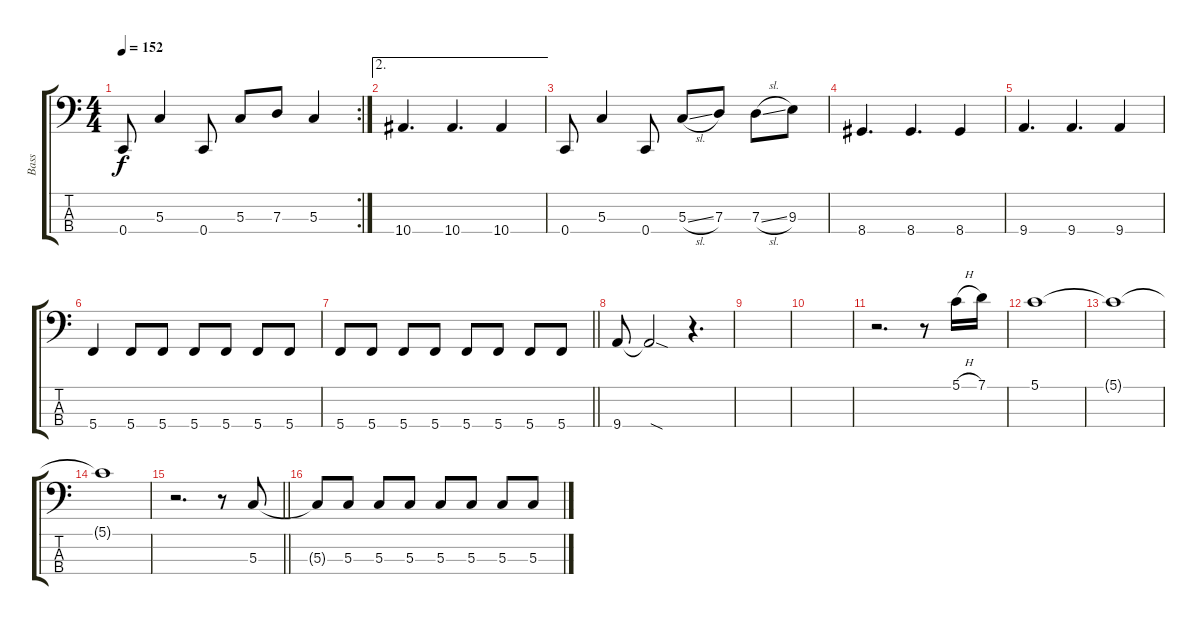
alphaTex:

\track ("Bass" "Bass") {instrument electricbassfinger}
\staff {score tabs}
\tuning (G2 C2 G1 C1) {hide}
\rc 2
\ts (4 4)
\tempo 152
\clef f4
\ks c
0.4.8{dy f} 5.3.4 0.4.8 5.3.8 7.3.8 5.3.4 |
\ae 2
10.4.4{d} 10.4.4{d} 10.4.4 |
0.4.8 5.3.4 0.4.8 5.3{sl}.8 7.3.8 7.3{sl}.8 9.3.8 |
8.4.4{d} 8.4.4{d} 8.4.4 |
9.4.4{d} 9.4.4{d} 9.4.4 |
5.4.4 5.4.8 5.4.8 5.4.8 5.4.8 5.4.8 5.4.8 |
\barLineRight lightlight
5.4.8 5.4.8 5.4.8 5.4.8 5.4.8 5.4.8 5.4.8 5.4.8 |
9.4.8 9.4{sod t}.2 r.4{d} |
|
|
r.2{d} r.8 5.1{h}.16 7.1.16 |
5.1.1 |
5.1{t}.1 |
5.1{t}.1 |
\barLineRight lightlight
r.2{d} r.8 5.3.8 |
5.3{t}.8 5.3.8 5.3.8 5.3.8 5.3.8 5.3.8 5.3.8 5.3.8
